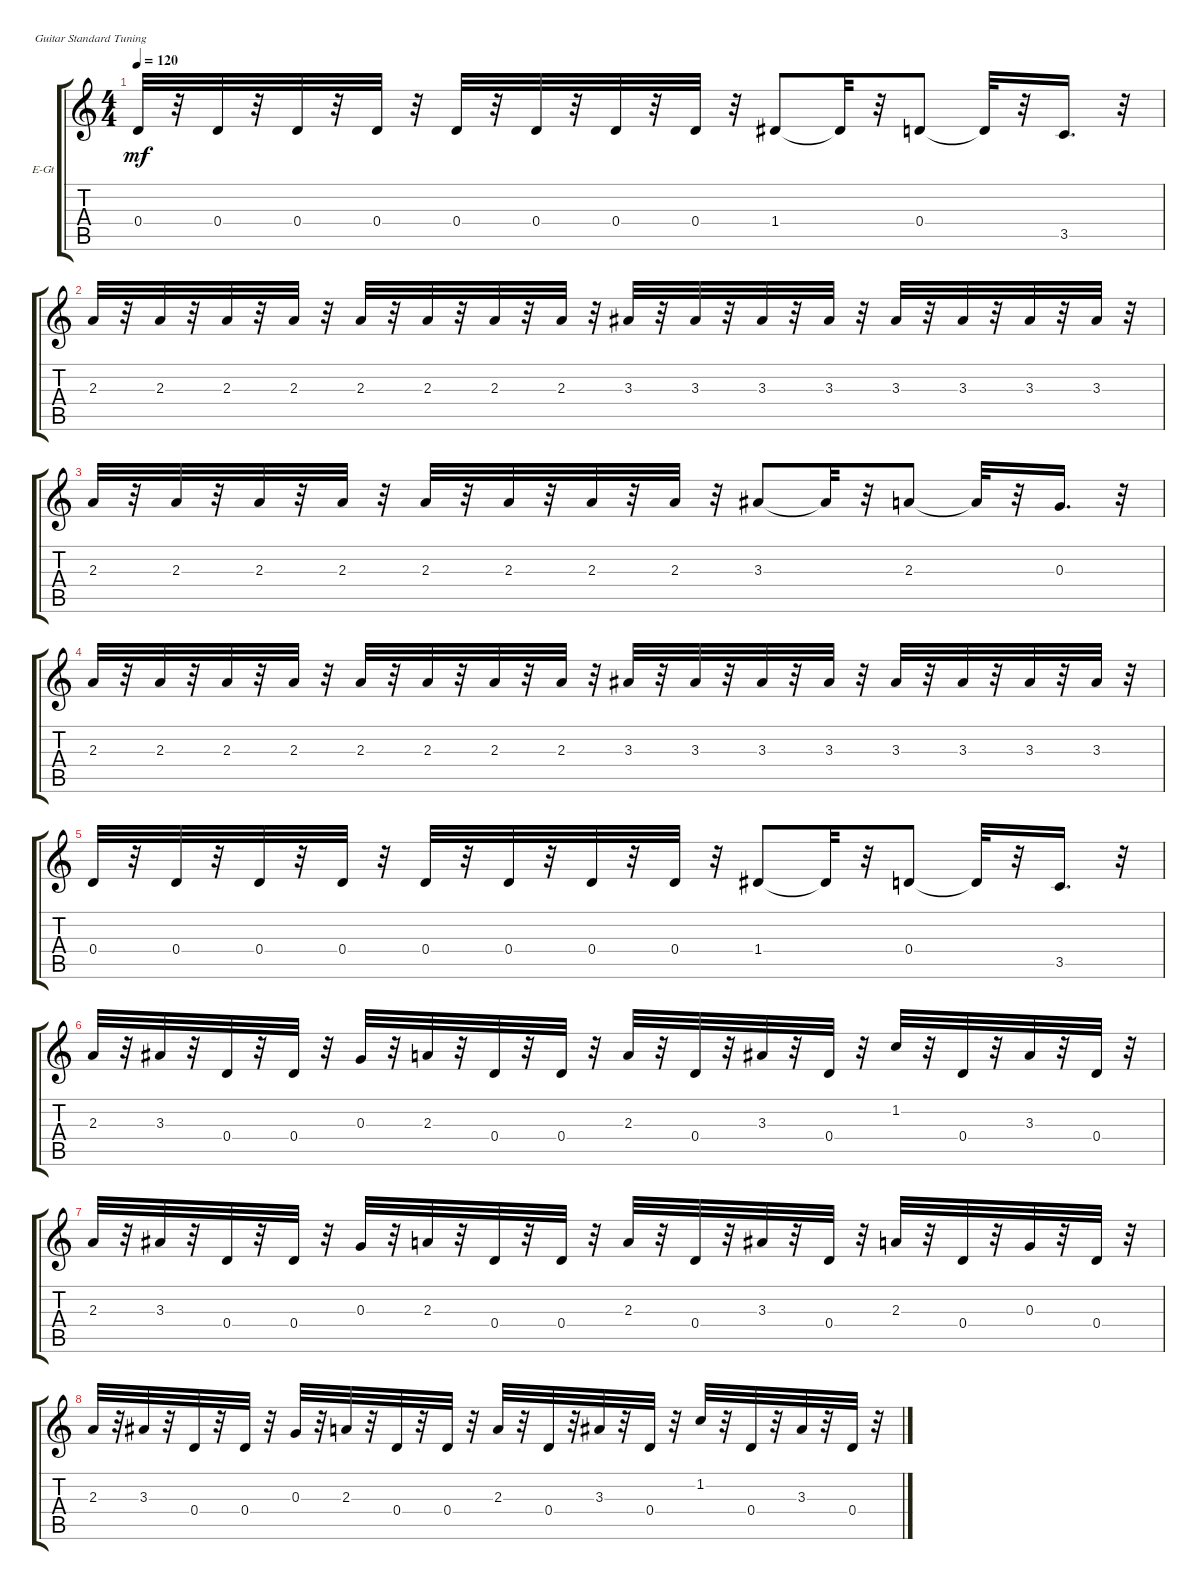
\bracketExtendMode groupsimilarinstruments
\firstSystemTrackNameOrientation horizontal
\otherSystemsTrackNameOrientation horizontal
\track ("" "E-Gt") {instrument electricguitarclean}
\staff {score tabs}
\tuning (E4 B3 G3 D3 A2 E2)
\ts (4 4)
\tempo 120
\clef g2
\ks c
0.4.32{dy mf} r.32 0.4.32 r.32 0.4.32 r.32 0.4.32 r.32 0.4.32 r.32 0.4.32 r.32 0.4.32 r.32 0.4.32 r.32 1.4.8 1.4{t}.32 r.32 0.4.8 0.4{t}.32 r.32 3.5.16{d} r.32 |
2.3.32 r.32 2.3.32 r.32 2.3.32 r.32 2.3.32 r.32 2.3.32 r.32 2.3.32 r.32 2.3.32 r.32 2.3.32 r.32 3.3.32 r.32 3.3.32 r.32 3.3.32 r.32 3.3.32 r.32 3.3.32 r.32 3.3.32 r.32 3.3.32 r.32 3.3.32 r.32 |
2.3.32 r.32 2.3.32 r.32 2.3.32 r.32 2.3.32 r.32 2.3.32 r.32 2.3.32 r.32 2.3.32 r.32 2.3.32 r.32 3.3.8 3.3{t}.32 r.32 2.3.8 2.3{t}.32 r.32 0.3.16{d} r.32 |
2.3.32 r.32 2.3.32 r.32 2.3.32 r.32 2.3.32 r.32 2.3.32 r.32 2.3.32 r.32 2.3.32 r.32 2.3.32 r.32 3.3.32 r.32 3.3.32 r.32 3.3.32 r.32 3.3.32 r.32 3.3.32 r.32 3.3.32 r.32 3.3.32 r.32 3.3.32 r.32 |
0.4.32 r.32 0.4.32 r.32 0.4.32 r.32 0.4.32 r.32 0.4.32 r.32 0.4.32 r.32 0.4.32 r.32 0.4.32 r.32 1.4.8 1.4{t}.32 r.32 0.4.8 0.4{t}.32 r.32 3.5.16{d} r.32 |
2.3.32 r.32 3.3.32 r.32 0.4.32 r.32 0.4.32 r.32 0.3.32 r.32 2.3.32 r.32 0.4.32 r.32 0.4.32 r.32 2.3.32 r.32 0.4.32 r.32 3.3.32 r.32 0.4.32 r.32 1.2.32 r.32 0.4.32 r.32 3.3.32 r.32 0.4.32 r.32 |
2.3.32 r.32 3.3.32 r.32 0.4.32 r.32 0.4.32 r.32 0.3.32 r.32 2.3.32 r.32 0.4.32 r.32 0.4.32 r.32 2.3.32 r.32 0.4.32 r.32 3.3.32 r.32 0.4.32 r.32 2.3.32 r.32 0.4.32 r.32 0.3.32 r.32 0.4.32 r.32 |
2.3.32 r.32 3.3.32 r.32 0.4.32 r.32 0.4.32 r.32 0.3.32 r.32 2.3.32 r.32 0.4.32 r.32 0.4.32 r.32 2.3.32 r.32 0.4.32 r.32 3.3.32 r.32 0.4.32 r.32 1.2.32 r.32 0.4.32 r.32 3.3.32 r.32 0.4.32 r.32
